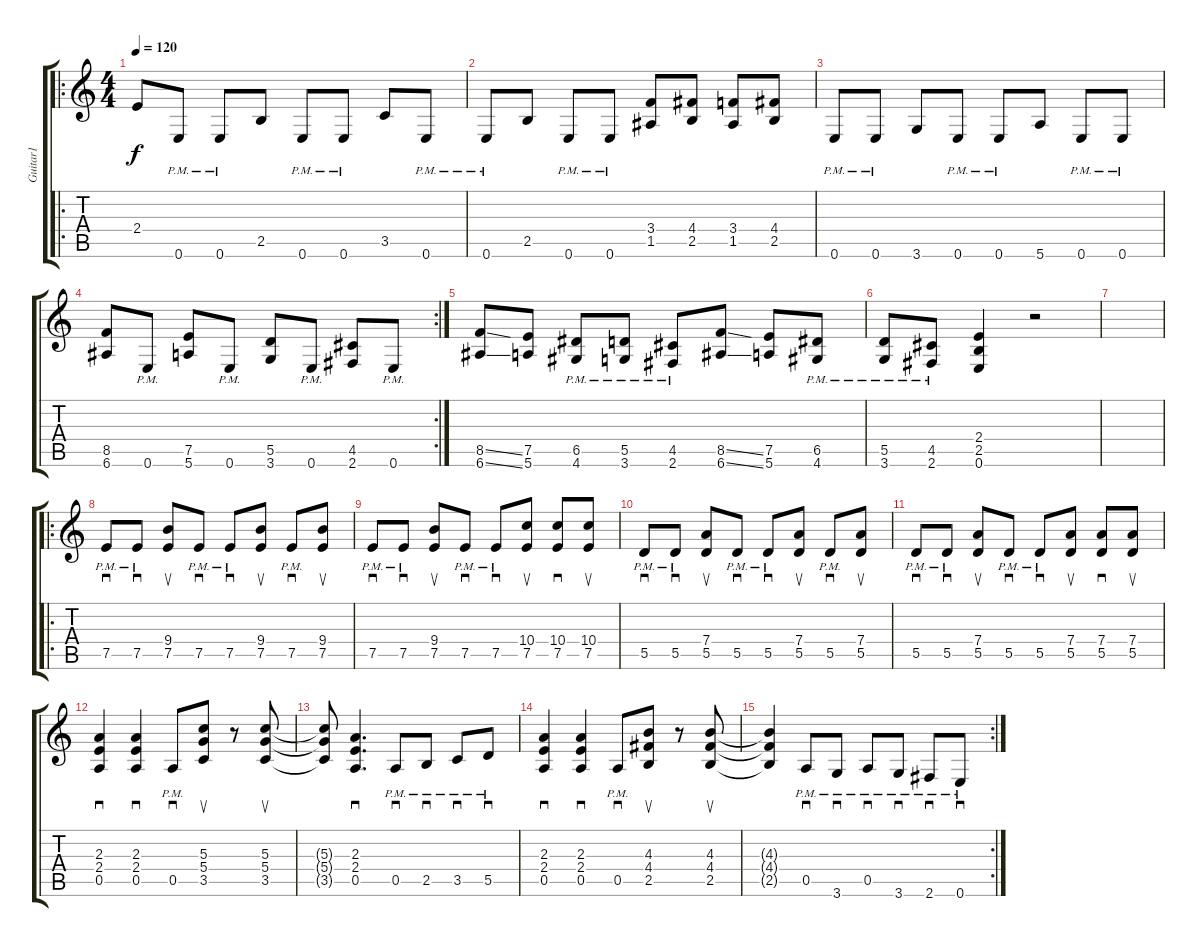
\track ("Guitar1" "Guitar1") {instrument overdrivenguitar}
\staff {score tabs}
\tuning (E4 B3 G3 D3 A2 E2) {hide}
\ro
\ts (4 4)
\tempo 120
\clef g2
\ks c
2.4.8{dy f} 0.6{pm}.8 0.6{pm}.8 2.5.8 0.6{pm}.8 0.6{pm}.8 3.5.8 0.6{pm}.8 |
0.6{pm}.8 2.5.8 0.6{pm}.8 0.6{pm}.8 (3.4 1.5).8 (4.4 2.5).8 (3.4 1.5).8 (4.4 2.5).8 |
0.6{pm}.8 0.6{pm}.8 3.6.8 0.6{pm}.8 0.6{pm}.8 5.6.8 0.6{pm}.8 0.6{pm}.8 |
\rc 2
(8.5 6.6).8 0.6{pm}.8 (7.5 5.6).8 0.6{pm}.8 (5.5 3.6).8 0.6{pm}.8 (4.5 2.6).8 0.6{pm}.8 |
(8.5{ss} 6.6{ss}).8 (7.5 5.6).8 (6.5{pm} 4.6{pm}).8 (5.5{pm} 3.6{pm}).8 (4.5{pm} 2.6{pm}).8 (8.5{ss} 6.6{ss}).8 (7.5 5.6).8 (6.5{pm} 4.6{pm}).8 |
(5.5{pm} 3.6{pm}).8 (4.5{pm} 2.6{pm}).8 (2.4 2.5 0.6).4 r.2 |
|
\ro
7.5{pm}.8{sd} 7.5{pm}.8{sd} (9.4 7.5).8{su} 7.5{pm}.8{sd} 7.5{pm}.8{sd} (9.4 7.5).8{su} 7.5{pm}.8{sd} (9.4 7.5).8{su} |
7.5{pm}.8{sd} 7.5{pm}.8{sd} (9.4 7.5).8{su} 7.5{pm}.8{sd} 7.5{pm}.8{sd} (10.4 7.5).8{su} (10.4 7.5).8{sd} (10.4 7.5).8{su} |
5.5{pm}.8{sd} 5.5{pm}.8{sd} (7.4 5.5).8{su} 5.5{pm}.8{sd} 5.5{pm}.8{sd} (7.4 5.5).8{su} 5.5{pm}.8{sd} (7.4 5.5).8{su} |
5.5{pm}.8{sd} 5.5{pm}.8{sd} (7.4 5.5).8{su} 5.5{pm}.8{sd} 5.5{pm}.8{sd} (7.4 5.5).8{su} (7.4 5.5).8{sd} (7.4 5.5).8{su} |
(2.3 2.4 0.5).4{sd} (2.3 2.4 0.5).4{sd} 0.5{pm}.8{sd} (5.3 5.4 3.5).8{su} r.8 (5.3 5.4 3.5).8{su} |
(5.3{t} 5.4{t} 3.5{t}).8 (2.3 2.4 0.5).4{d sd} 0.5{pm}.8{sd} 2.5{pm}.8{sd} 3.5{pm}.8{sd} 5.5{pm}.8{sd} |
(2.3 2.4 0.5).4{sd} (2.3 2.4 0.5).4{sd} 0.5{pm}.8{sd} (4.3 4.4 2.5).8{su} r.8 (4.3 4.4 2.5).8{su} |
\rc 2
(4.3{t} 4.4{t} 2.5{t}).4 0.5{pm}.8{sd} 3.6{pm}.8{sd} 0.5{pm}.8{sd} 3.6{pm}.8{sd} 2.6{pm}.8{sd} 0.6{pm}.8{sd}
